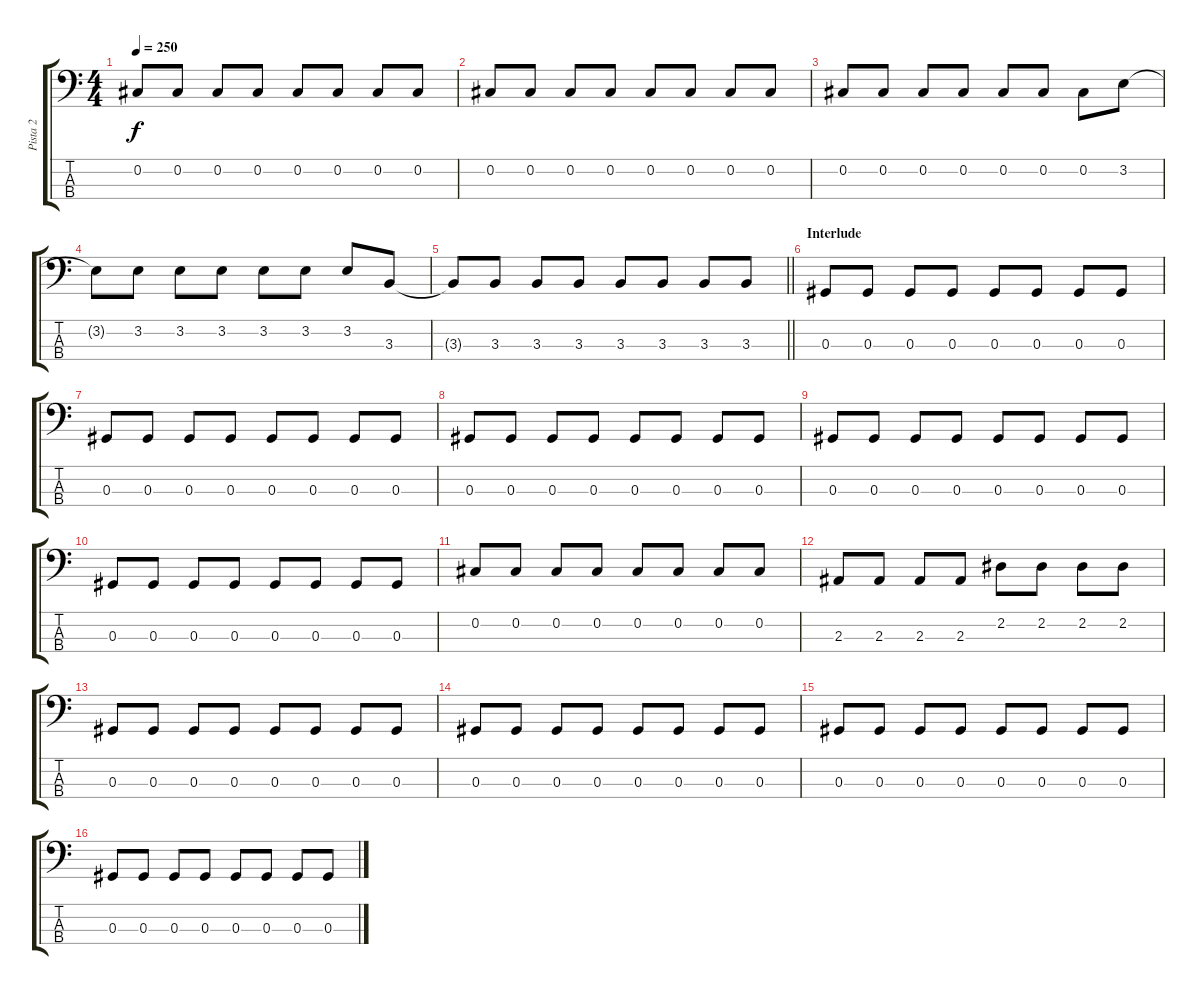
\track ("Pista 2" "Pista 2") {instrument electricbasspick}
\staff {score tabs}
\tuning (Gb2 Db2 Ab1 Eb1) {hide}
\ts (4 4)
\tempo 250
\clef f4
\ks c
0.2.8{dy f} 0.2.8 0.2.8 0.2.8 0.2.8 0.2.8 0.2.8 0.2.8 |
0.2.8 0.2.8 0.2.8 0.2.8 0.2.8 0.2.8 0.2.8 0.2.8 |
0.2.8 0.2.8 0.2.8 0.2.8 0.2.8 0.2.8 0.2.8 3.2.8 |
3.2{t}.8 3.2.8 3.2.8 3.2.8 3.2.8 3.2.8 3.2.8 3.3.8 |
\barLineRight lightlight
3.3{t}.8 3.3.8 3.3.8 3.3.8 3.3.8 3.3.8 3.3.8 3.3.8 |
\section ("" "Interlude")
0.3.8 0.3.8 0.3.8 0.3.8 0.3.8 0.3.8 0.3.8 0.3.8 |
0.3.8 0.3.8 0.3.8 0.3.8 0.3.8 0.3.8 0.3.8 0.3.8 |
0.3.8 0.3.8 0.3.8 0.3.8 0.3.8 0.3.8 0.3.8 0.3.8 |
0.3.8 0.3.8 0.3.8 0.3.8 0.3.8 0.3.8 0.3.8 0.3.8 |
0.3.8 0.3.8 0.3.8 0.3.8 0.3.8 0.3.8 0.3.8 0.3.8 |
0.2.8 0.2.8 0.2.8 0.2.8 0.2.8 0.2.8 0.2.8 0.2.8 |
2.3.8 2.3.8 2.3.8 2.3.8 2.2.8 2.2.8 2.2.8 2.2.8 |
0.3.8 0.3.8 0.3.8 0.3.8 0.3.8 0.3.8 0.3.8 0.3.8 |
0.3.8 0.3.8 0.3.8 0.3.8 0.3.8 0.3.8 0.3.8 0.3.8 |
0.3.8 0.3.8 0.3.8 0.3.8 0.3.8 0.3.8 0.3.8 0.3.8 |
0.3.8 0.3.8 0.3.8 0.3.8 0.3.8 0.3.8 0.3.8 0.3.8
